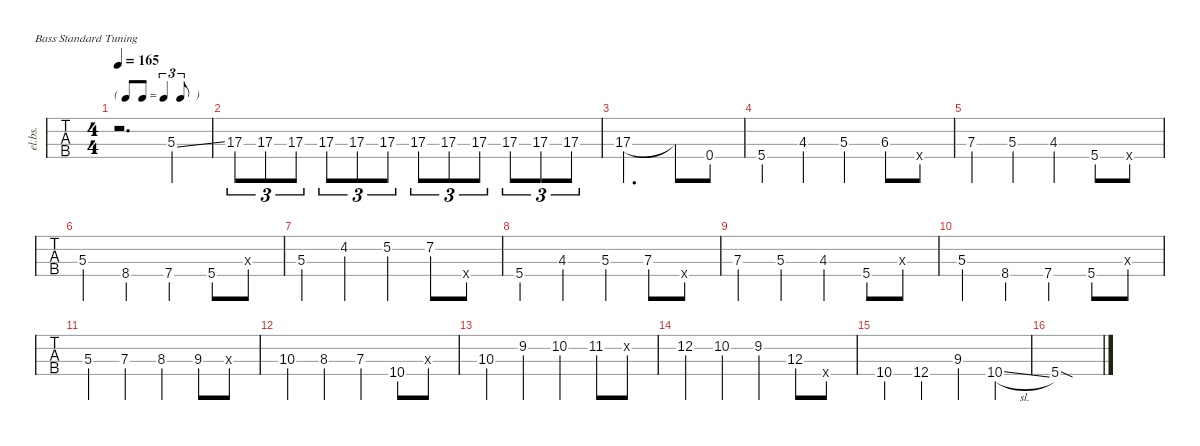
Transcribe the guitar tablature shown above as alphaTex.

\defaultSystemsLayout 4
\hideDynamics
\bracketExtendMode nobrackets
\track ("Electric Bass" "el.bs.") {instrument electricbassfinger}
\staff {tabs}
\tuning (G2 D2 A1 E1)
\ts (4 4)
\tf triplet8th
\tempo 165
\clef f4
\ks c
r.2{d dy mf} 5.3{ss}.4 |
17.3.8{tu (3 2)} 17.3.8{tu (3 2)} 17.3.8{tu (3 2)} 17.3.8{tu (3 2)} 17.3.8{tu (3 2)} 17.3.8{tu (3 2)} 17.3.8{tu (3 2)} 17.3.8{tu (3 2)} 17.3.8{tu (3 2)} 17.3.8{tu (3 2)} 17.3.8{tu (3 2)} 17.3.8{tu (3 2)} |
17.3.2{d} 17.3{t}.8 0.4.8 |
5.4.4 4.3{acc #}.4 5.3.4 6.3{acc #}.8 0.4{x}.8 |
7.3.4 5.3.4 4.3{acc #}.4 5.4.8 0.4{x}.8 |
5.3.4 8.4.4 7.4.4 5.4.8 0.3{x}.8 |
5.3.4 4.2{acc #}.4 5.2.4 7.2.8 0.4{x}.8 |
5.4.4 4.3{acc #}.4 5.3.4 7.3.8 0.4{x}.8 |
7.3.4 5.3.4 4.3{acc #}.4 5.4.8 0.3{x}.8 |
5.3.4 8.4.4 7.4.4 5.4.8 0.3{x}.8 |
5.3.4 7.3.4 8.3.4 9.3{acc #}.8 0.3{x}.8 |
10.3.4 8.3.4 7.3.4 10.4.8 0.3{x}.8 |
10.3.4 9.2.4 10.2.4 11.2{acc #}.8 0.2{x}.8 |
12.2.4 10.2.4 9.2.4 12.3.8 0.4{x}.8 |
10.4.4 12.4.4 9.3{acc #}.4 10.4{sl}.4 |
5.4{sod}.1
